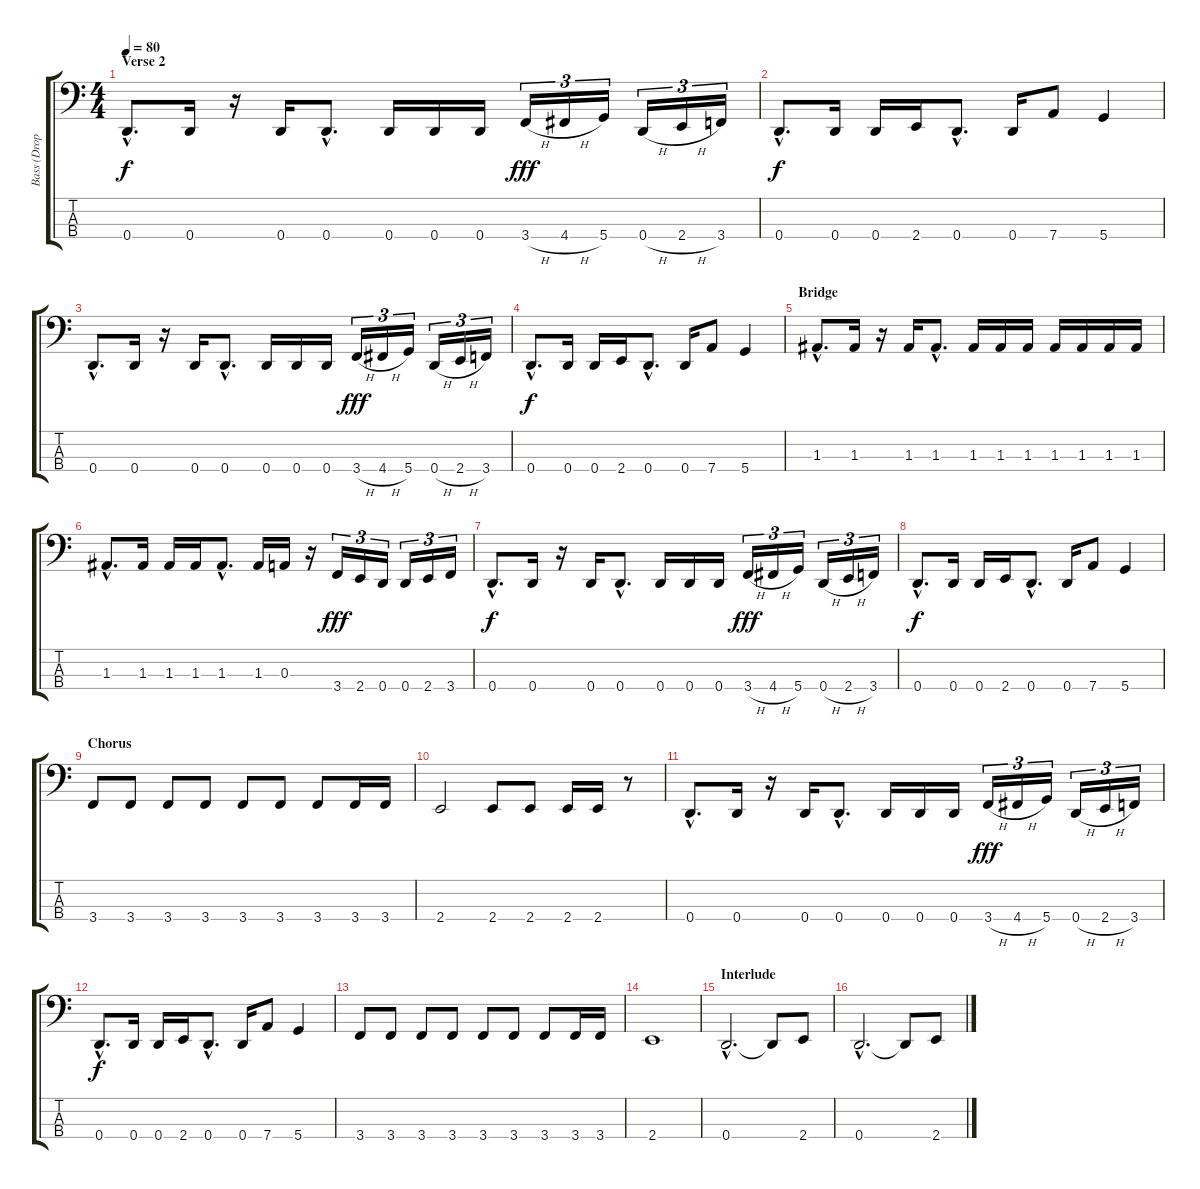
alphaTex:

\track ("Bass (Drop D)" "Bass (Drop") {instrument electricbassfinger}
\staff {score tabs}
\tuning (G2 D2 A1 D1) {hide}
\ts (4 4)
\section ("" "Verse 2")
\tempo 80
\clef f4
\ks c
0.4{hac}.8{d dy f} 0.4.16 r.16 0.4.16 0.4{hac}.8{d} 0.4.16 0.4.16 0.4.16 3.4{h}.16{tu (3 2) dy fff} 4.4{h}.16{tu (3 2)} 5.4.16{tu (3 2)} 0.4{h}.16{tu (3 2)} 2.4{h}.16{tu (3 2)} 3.4.16{tu (3 2)} |
0.4{hac}.8{d dy f} 0.4.16 0.4.16 2.4.16 0.4{hac}.8{d} 0.4.16 7.4.8 5.4.4 |
0.4{hac}.8{d} 0.4.16 r.16 0.4.16 0.4{hac}.8{d} 0.4.16 0.4.16 0.4.16 3.4{h}.16{tu (3 2) dy fff} 4.4{h}.16{tu (3 2)} 5.4.16{tu (3 2)} 0.4{h}.16{tu (3 2)} 2.4{h}.16{tu (3 2)} 3.4.16{tu (3 2)} |
0.4{hac}.8{d dy f} 0.4.16 0.4.16 2.4.16 0.4{hac}.8{d} 0.4.16 7.4.8 5.4.4 |
\section ("" "Bridge")
1.3{hac}.8{d} 1.3.16 r.16 1.3.16 1.3{hac}.8{d} 1.3.16 1.3.16 1.3.16 1.3.16 1.3.16 1.3.16 1.3.16 |
1.3{hac}.8{d} 1.3.16 1.3.16 1.3.16 1.3{hac}.8{d} 1.3.16 0.3.16 r.16 3.4.16{tu (3 2) dy fff} 2.4.16{tu (3 2)} 0.4.16{tu (3 2)} 0.4.16{tu (3 2)} 2.4.16{tu (3 2)} 3.4.16{tu (3 2)} |
0.4{hac}.8{d dy f} 0.4.16 r.16 0.4.16 0.4{hac}.8{d} 0.4.16 0.4.16 0.4.16 3.4{h}.16{tu (3 2) dy fff} 4.4{h}.16{tu (3 2)} 5.4.16{tu (3 2)} 0.4{h}.16{tu (3 2)} 2.4{h}.16{tu (3 2)} 3.4.16{tu (3 2)} |
0.4{hac}.8{d dy f} 0.4.16 0.4.16 2.4.16 0.4{hac}.8{d} 0.4.16 7.4.8 5.4.4 |
\section ("" "Chorus")
3.4.8 3.4.8 3.4.8 3.4.8 3.4.8 3.4.8 3.4.8 3.4.16 3.4.16 |
2.4.2 2.4.8 2.4.8 2.4.16 2.4.16 r.8 |
0.4{hac}.8{d} 0.4.16 r.16 0.4.16 0.4{hac}.8{d} 0.4.16 0.4.16 0.4.16 3.4{h}.16{tu (3 2) dy fff} 4.4{h}.16{tu (3 2)} 5.4.16{tu (3 2)} 0.4{h}.16{tu (3 2)} 2.4{h}.16{tu (3 2)} 3.4.16{tu (3 2)} |
0.4{hac}.8{d dy f} 0.4.16 0.4.16 2.4.16 0.4{hac}.8{d} 0.4.16 7.4.8 5.4.4 |
3.4.8 3.4.8 3.4.8 3.4.8 3.4.8 3.4.8 3.4.8 3.4.16 3.4.16 |
2.4.1 |
\section ("" "Interlude")
0.4{hac}.2{d} 0.4{t}.8 2.4.8 |
0.4{hac}.2{d} 0.4{t}.8 2.4.8
